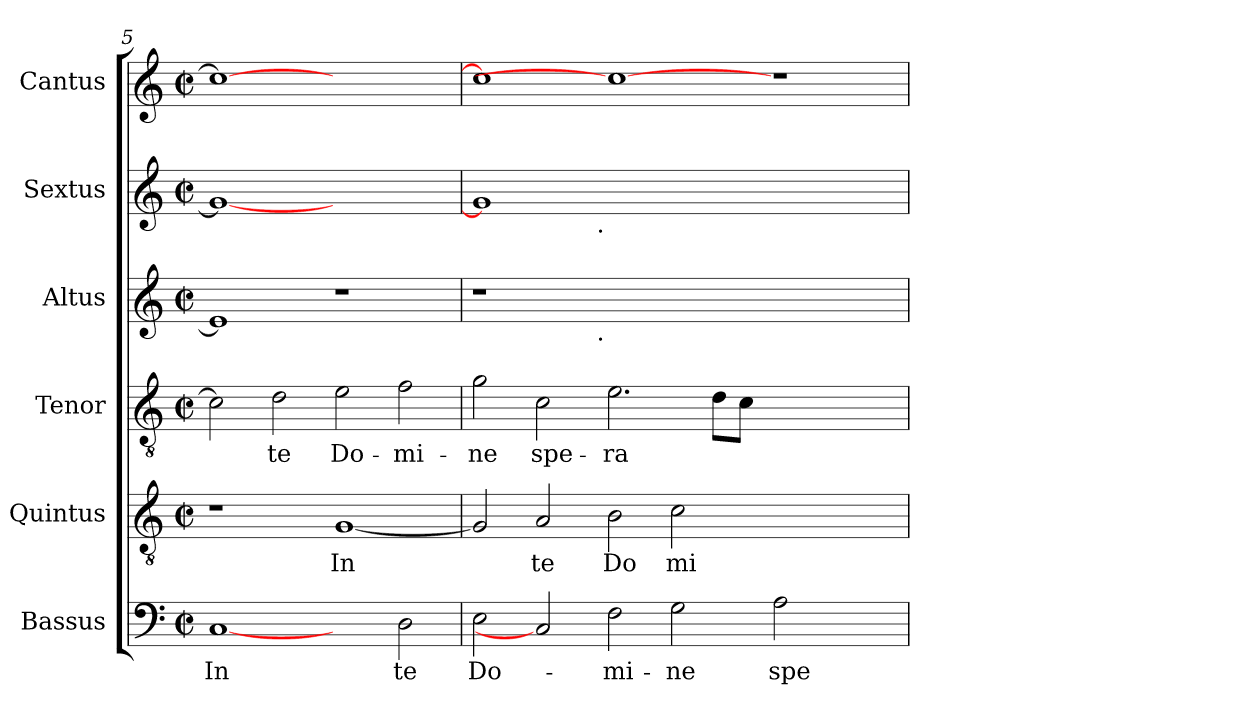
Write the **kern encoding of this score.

**kern	**text	**kern	**text	**kern	**text	**kern	**text	**kern	**text	**kern	**text
*part6	*part6	*part5	*part5	*part4	*part4	*part3	*part3	*part2	*part2	*part1	*part1
*staff6	*staff6	*staff5	*staff5	*staff4	*staff4	*staff3	*staff3	*staff2	*staff2	*staff1	*staff1
*I"Bassus	*	*I"Quintus	*	*I"Tenor	*	*I"Altus	*	*I"Sextus	*	*I"Cantus	*
*clefF4	*	*clefGv2	*	*clefGv2	*	*clefG2	*	*clefG2	*	*clefG2	*
*k[]	*	*k[]	*	*k[]	*	*k[]	*	*k[]	*	*k[]	*
*C:	*	*C:	*	*C:	*	*C:	*	*C:	*	*C:	*
*M2/2	*	*M2/2	*	*M2/2	*	*M2/2	*	*M2/2	*	*M2/2	*
*met(c|)	*	*met(c|)	*	*met(c|)	*	*met(c|)	*	*met(c|)	*	*met(c|)	*
=5	=5	=5	=5	=5	=5	=5	=5	=5	=5	=5	=5
!	!LO:LY:b:cj	!	!	!	!LO:LY:b:cj	!	!LO:LY:b:cj	!	!LO:LY:b:cj	!	!LO:LY:b:cj
[1C	In	1r	.	2c\]	.	1e]	.	1g_	.	1cc_>	.
!	!	!	!	!	!LO:LY:b:cj	!	!	!	!	!	!
.	.	.	.	2d\	te	.	.	.	.	.	.
!	!	!	!LO:LY:b:cj	!	!LO:LY:b:cj	!	!	!	!	!	!
2ryy	.	[<1G	In	2e\	Do-	1r	.	1ryy	.	1ryy	.
!	!LO:LY:b:cj	!	!	!	!LO:LY:b:cj	!	!	!	!	!	!
2D\	te	.	.	2f\	-mi-	.	.	.	.	.	.
=6	=6	=6	=6	=6	=6	=6	=6	=6	=6	=6	=6
!	!LO:LY:b:cj	!	!LO:LY:b:cj	!	!LO:LY:b:cj	!	!	!	!	!	!LO:LY:b:cj
*	*	*	*	*	*	*^	*	*^	*	*	*
2E\	Do-	2G/]	.	2g\	-ne	1r	2ryy	.	1g]	2ryy	.	1cc]	.
!	!	!	!LO:LY:b:cj	!	!LO:LY:b:cj	!	!	!	!	!	!	!	!
2C]	.	2A/	te	2c\	spe-	.	4...ryy	.	.	4...ryy	.	.	.
!	!	!	!	!	!	!	!	!	!	!LO:TX:b:t=.	!	!	!
!	!	!	!	!	!	!	!LO:TX:b:t=.	!	!	!	!	!	!
.	.	.	.	.	.	.	1ryy	.	.	1ryy	.	.	.
!	!LO:LY:b:cj	!	!LO:LY:b:cj	!	!LO:LY:b:cj	!	!	!	!	!	!	!	!
2F\	-mi-	2B\	Do	2.e\	-ra-	0ryy	.	.	0ryy	.	.	1cc_	.
!	!LO:LY:b:cj	!	!LO:LY:b:cj	!	!	!	!	!	!	!	!	!	!
2G\	-ne	2c\	mi	.	.	.	.	.	.	.	.	.	.
!	!	!	!	!	!LO:LY:b:cj	!	!	!	!	!	!	!	!
.	.	.	.	8d\L	--	.	.	.	.	.	.	.	.
!	!	!	!	!	!LO:LY:b:cj	!	!	!	!	!	!	!	!
.	.	.	.	8c\J	--	.	.	.	.	.	.	.	.
.	.	.	.	.	.	.	1ryy	.	.	1ryy	.	.	.
!	!LO:LY:b:cj	!	!	!	!	!	!	!	!	!	!	!	!
2A\	spe-	1ryy	.	1ryy	.	.	.	.	.	.	.	1r	.
2ryy	.	.	.	.	.	.	.	.	.	.	.	.	.
.	.	.	.	.	.	.	32ryy	.	.	32ryy	.	.	.
*	*	*	*	*	*	*v	*v	*	*	*	*	*	*
*	*	*	*	*	*	*	*	*v	*v	*	*	*
=	=	=	=	=	=	=	=	=	=	=	=
*-	*-	*-	*-	*-	*-	*-	*-	*-	*-	*-	*-
